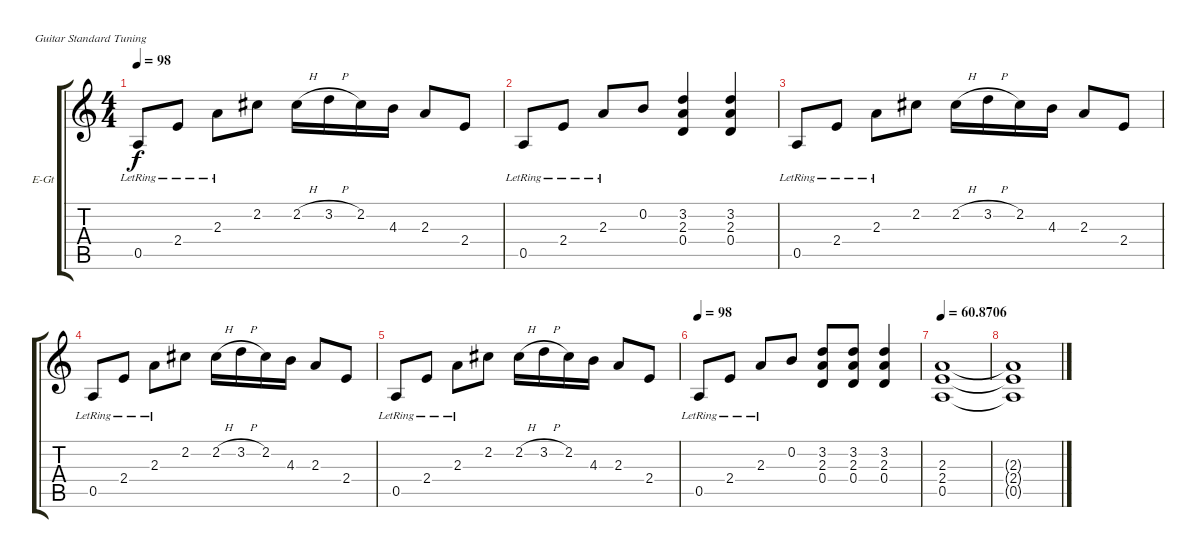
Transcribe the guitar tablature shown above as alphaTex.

\bracketExtendMode groupsimilarinstruments
\firstSystemTrackNameOrientation horizontal
\otherSystemsTrackNameOrientation horizontal
\track ("Rhythm Guitar" "E-Gt") {instrument distortionguitar}
\staff {score tabs}
\tuning (E4 B3 G3 D3 A2 E2)
\ts (4 4)
\tempo 98
\clef g2
\ks c
0.5{lr}.8{dy f} 2.4{lr}.8 2.3{lr}.8 2.2.8 2.2{h}.16 3.2{h}.16 2.2.16 4.3.16 2.3.8 2.4.8 |
0.5{lr}.8 2.4{lr}.8 2.3{lr}.8 0.2.8 (0.4 2.3 3.2).4 (3.2 2.3 0.4).4 |
0.5{lr}.8 2.4{lr}.8 2.3{lr}.8 2.2.8 2.2{h}.16 3.2{h}.16 2.2.16 4.3.16 2.3.8 2.4.8 |
0.5{lr}.8 2.4{lr}.8 2.3{lr}.8 2.2.8 2.2{h}.16 3.2{h}.16 2.2.16 4.3.16 2.3.8 2.4.8 |
0.5{lr}.8 2.4{lr}.8 2.3{lr}.8 2.2.8 2.2{h}.16 3.2{h}.16 2.2.16 4.3.16 2.3.8 2.4.8 |
\tempo 98
0.5{lr}.8 2.4{lr}.8 2.3{lr}.8 0.2.8 (0.4 2.3 3.2).8 (3.2 2.3 0.4).8 (0.4 2.3 3.2).4 |
\tempo
60.8706 (0.5 2.4 2.3).1 |
(0.5{t} 2.4{t} 2.3{t}).1
